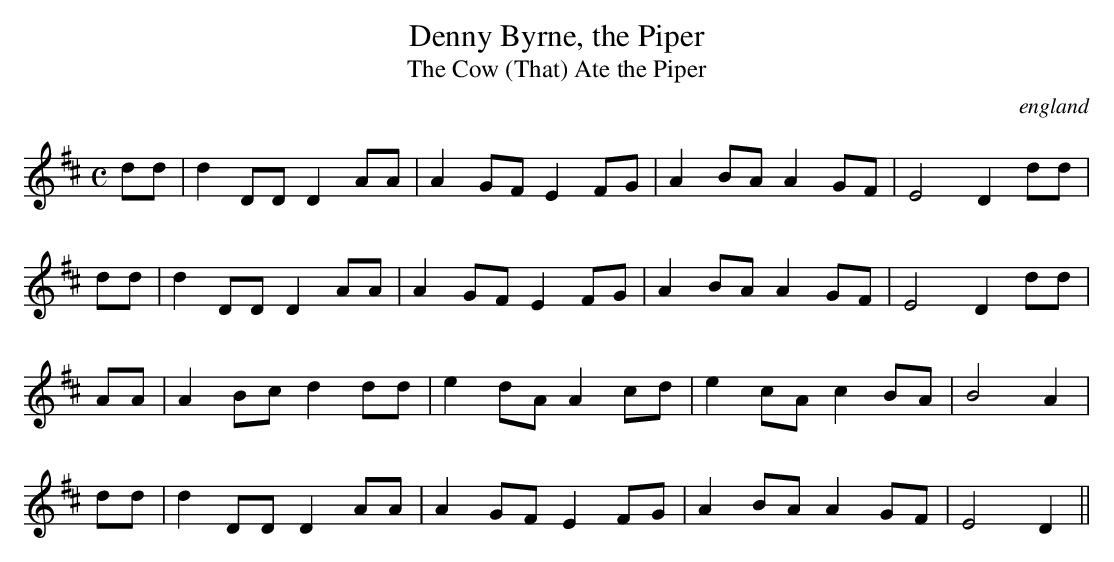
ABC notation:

X:1
T:Denny Byrne, the Piper
T:The Cow (That) Ate the Piper
O:england
M:C
L:1/8
K:D
dd|d2DD D2AA|A2GF E2FG|A2BA A2GF|E4 D2dd|
dd|d2DD D2AA|A2GF E2FG|A2BA A2GF|E4 D2dd|
AA|A2Bc d2dd|e2dA A2cd|e2cA c2BA|B4 A2|
dd|d2DD D2AA|A2GF E2FG|A2BA A2GF|E4 D2||
